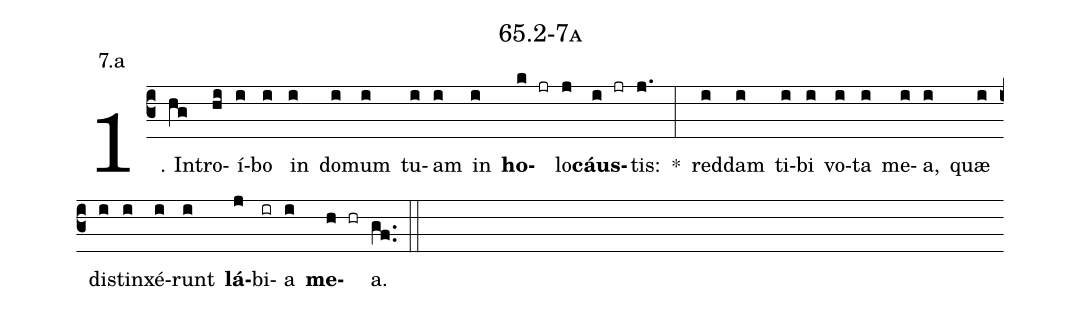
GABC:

name: 65.2-7a;
annotation: 7.a;
%%
(c3)1. In(hg)tro(hi)í(i)bo(i) in(i) do(i)mum(i) tu(i)am(i) in(i) <b>ho</b>(k jr)lo(j)<b>cáus</b>(i jr)tis:(j.) *(:) red(i)dam(i) ti(i)bi(i) vo(i)ta(i) me(i)a,(i) quæ(i) di(i)stin(i)xé(i)runt(i) <b>lá</b>(j)bi(ir)a(i) <b>me</b>(h hr)a.(gf..) (::)


%E(i) u(i) o(j) u(i) a(h) e.(gf..) (::)
